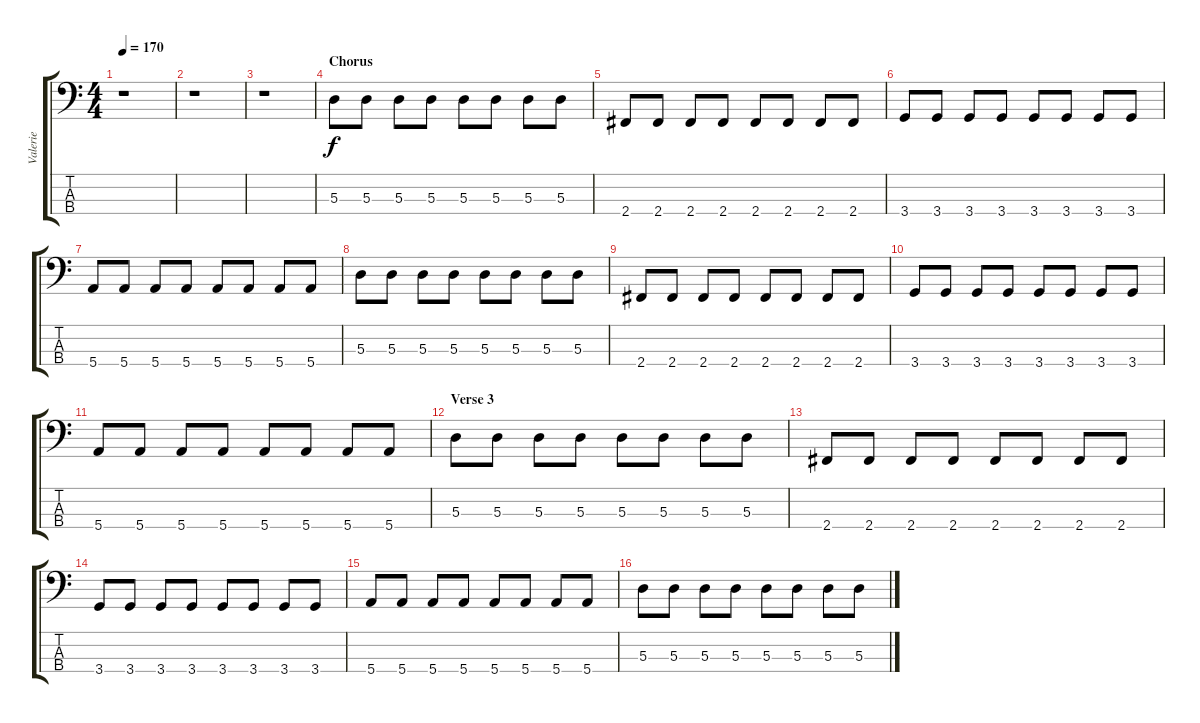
\track ("Valerie" "Valerie") {instrument electricbasspick}
\staff {score tabs}
\tuning (G2 D2 A1 E1) {hide}
\ts (4 4)
\tempo 170
\clef f4
\ks c
r.1{dy f} |
r.1 |
r.1 |
\section ("" "Chorus")
5.3.8 5.3.8 5.3.8 5.3.8 5.3.8 5.3.8 5.3.8 5.3.8 |
2.4.8 2.4.8 2.4.8 2.4.8 2.4.8 2.4.8 2.4.8 2.4.8 |
3.4.8 3.4.8 3.4.8 3.4.8 3.4.8 3.4.8 3.4.8 3.4.8 |
5.4.8 5.4.8 5.4.8 5.4.8 5.4.8 5.4.8 5.4.8 5.4.8 |
5.3.8 5.3.8 5.3.8 5.3.8 5.3.8 5.3.8 5.3.8 5.3.8 |
2.4.8 2.4.8 2.4.8 2.4.8 2.4.8 2.4.8 2.4.8 2.4.8 |
3.4.8 3.4.8 3.4.8 3.4.8 3.4.8 3.4.8 3.4.8 3.4.8 |
5.4.8 5.4.8 5.4.8 5.4.8 5.4.8 5.4.8 5.4.8 5.4.8 |
\section ("" "Verse 3")
5.3.8 5.3.8 5.3.8 5.3.8 5.3.8 5.3.8 5.3.8 5.3.8 |
2.4.8 2.4.8 2.4.8 2.4.8 2.4.8 2.4.8 2.4.8 2.4.8 |
3.4.8 3.4.8 3.4.8 3.4.8 3.4.8 3.4.8 3.4.8 3.4.8 |
5.4.8 5.4.8 5.4.8 5.4.8 5.4.8 5.4.8 5.4.8 5.4.8 |
5.3.8 5.3.8 5.3.8 5.3.8 5.3.8 5.3.8 5.3.8 5.3.8
